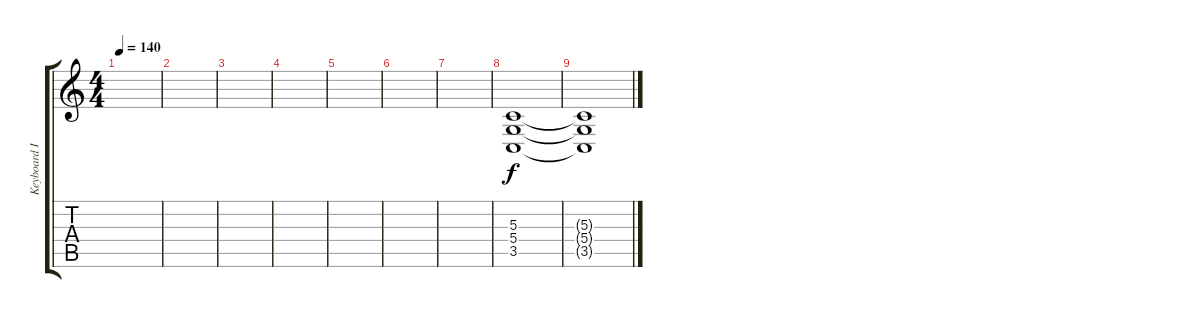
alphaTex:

\track ("Keyboard II" "Keyboard I") {instrument stringensemble1}
\staff {score tabs}
\tuning (E4 B3 G3 D3 A2 E2) {hide}
\ts (4 4)
\tempo 140
\clef g2
\ks c
|
|
|
|
|
|
|
(5.3 5.4 3.5).1{instrument seashore} |
(5.3{t} 5.4{t} 3.5{t}).1
